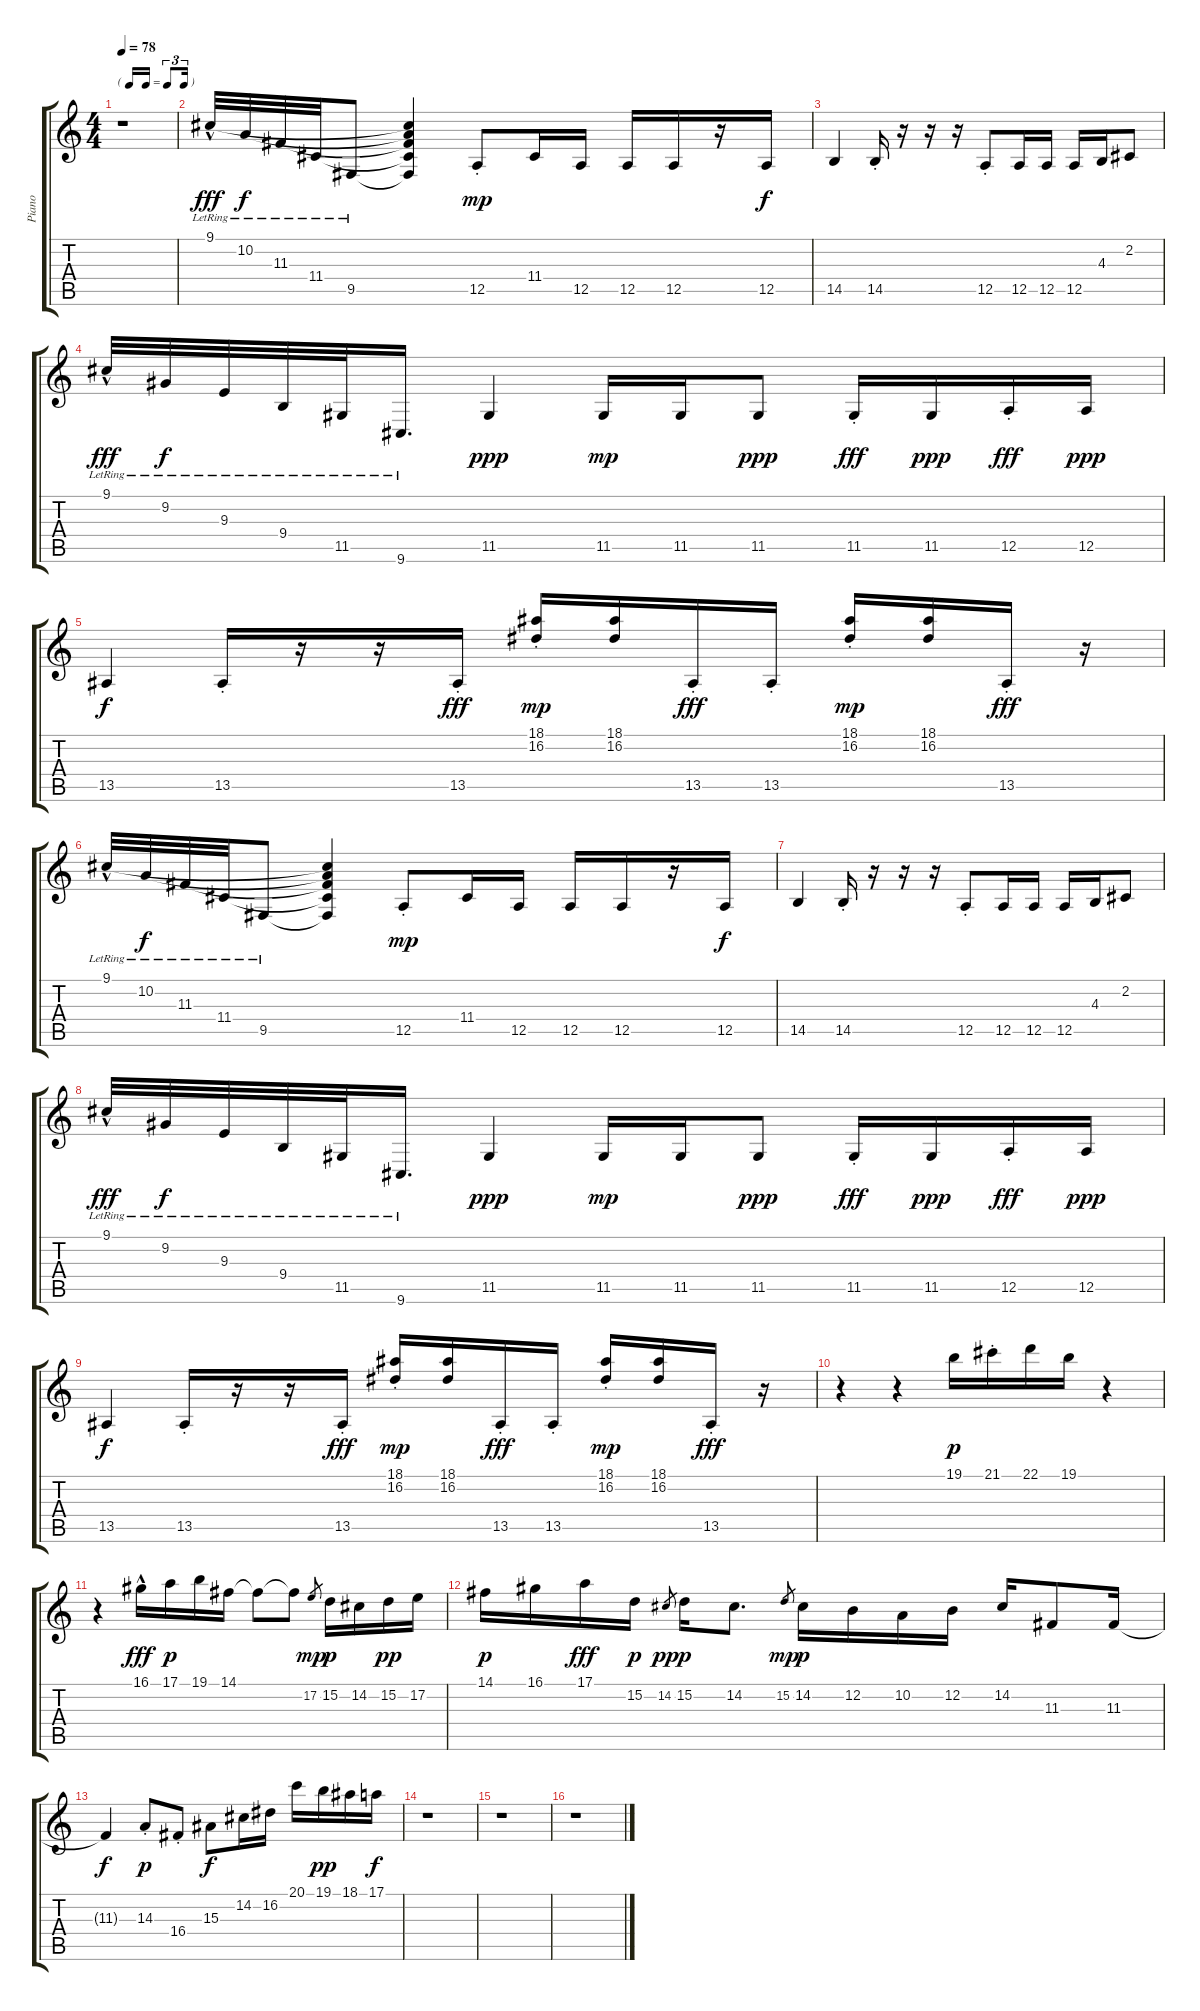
\track ("Piano" "Piano") {instrument electricpiano1}
\staff {score tabs}
\tuning (E4 B3 G3 D3 A2 E2) {hide}
\ts (4 4)
\tf triplet16th
\tempo 78
\clef g2
\ks c
r.1{dy fff} |
9.1{hac lr}.32 10.2{lr}.32{dy f} 11.3{lr}.32 11.4{lr}.32 9.5{lr}.8 (9.1{t} 10.2{t} 11.3{t} 11.4{t} 9.5{t}).4 12.5{st}.8{dy mp} 11.4.16 12.5.16 12.5.16 12.5.16 r.16 12.5.16{dy f} |
14.5.4 14.5{st}.16 r.16 r.16 r.16 12.5{st}.8 12.5.16 12.5.16 12.5.16 4.3.16 2.2.8 |
9.1{hac lr}.32{dy fff} 9.2{lr}.32{dy f} 9.3{lr}.32 9.4{lr}.32 11.5{lr}.32 9.6{lr}.16{d} 11.5.4{dy ppp} 11.5.16{dy mp} 11.5.16 11.5.8{dy ppp} 11.5{st}.16{dy fff} 11.5.16{dy ppp} 12.5{st}.16{dy fff} 12.5.16{dy ppp} |
13.5.4{dy f} 13.5{st}.16 r.16 r.16 13.5{st}.16{dy fff volume 16} (18.1{st} 16.2{st}).16{dy mp} (18.1 16.2).16 13.5{st}.16{dy fff} 13.5{st}.16 (18.1{st} 16.2{st}).16{dy mp} (18.1 16.2).16 13.5{st}.16{dy fff} r.16 |
9.1{hac lr}.32{volume 10} 10.2{lr}.32{dy f} 11.3{lr}.32 11.4{lr}.32 9.5{lr}.8 (9.1{t} 10.2{t} 11.3{t} 11.4{t} 9.5{t}).4 12.5{st}.8{dy mp} 11.4.16 12.5.16 12.5.16 12.5.16 r.16 12.5.16{dy f} |
14.5.4 14.5{st}.16 r.16 r.16 r.16 12.5{st}.8 12.5.16 12.5.16 12.5.16 4.3.16 2.2.8 |
9.1{hac lr}.32{dy fff} 9.2{lr}.32{dy f} 9.3{lr}.32 9.4{lr}.32 11.5{lr}.32 9.6{lr}.16{d} 11.5.4{dy ppp} 11.5.16{dy mp} 11.5.16 11.5.8{dy ppp} 11.5{st}.16{dy fff} 11.5.16{dy ppp} 12.5{st}.16{dy fff} 12.5.16{dy ppp} |
13.5.4{dy f} 13.5{st}.16 r.16 r.16 13.5{st}.16{dy fff volume 16} (18.1{st} 16.2{st}).16{dy mp} (18.1 16.2).16 13.5{st}.16{dy fff} 13.5{st}.16 (18.1{st} 16.2{st}).16{dy mp} (18.1 16.2).16 13.5{st}.16{dy fff} r.16 |
r.4{volume 10} r.4 19.1.16{dy p} 21.1{st}.16 22.1.16 19.1.16 r.4 |
r.4 16.1{hac}.16{dy fff} 17.1.16{dy p} 19.1.16 14.1.16 14.1{t}.8 14.1{t}.8 17.2.8{gr dy mp} 15.2.16{dy p} 14.2.16 15.2.16{dy pp} 17.2.16 |
14.1.16{dy p} 16.1.16 17.1.16{dy fff} 15.2.16{dy p} 14.2.8{gr dy pp} 15.2.16{dy p} 14.2.8{d} 15.2.8{gr dy mp} 14.2.16{dy p} 12.2.16 10.2.16 12.2.16 14.2.16 11.3.8 11.3.16 |
11.3{t}.4{dy f} 14.3{st}.8{dy p} 16.4{st}.8 15.3.8{dy f} 14.2.16 16.2.16 20.1.16 19.1.16{dy pp} 18.1.16 17.1.16{dy f} |
r.1 |
r.1 |
r.1
